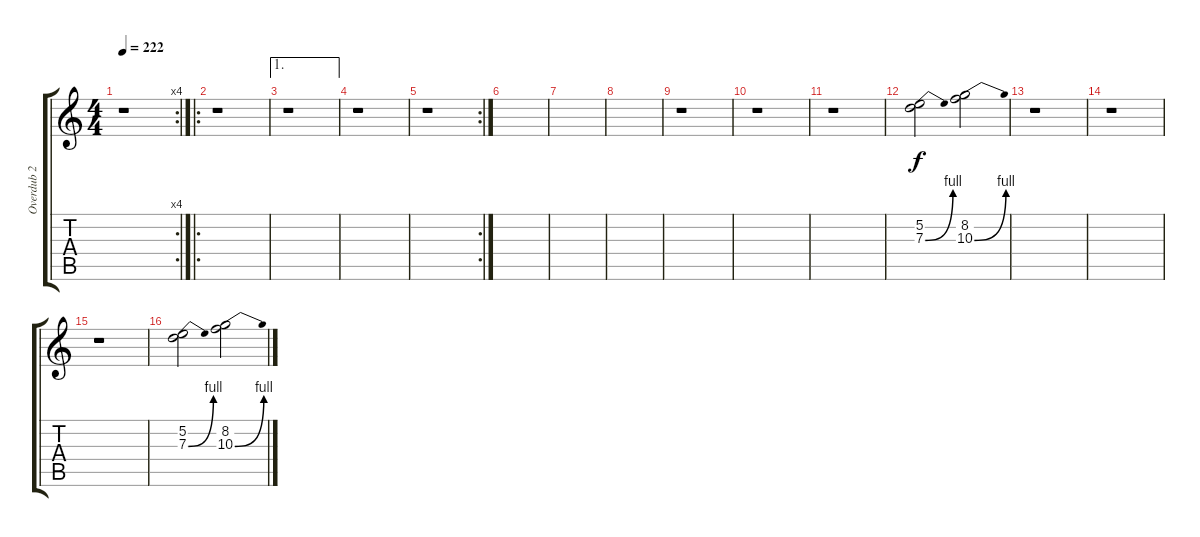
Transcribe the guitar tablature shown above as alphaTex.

\track ("Overdub 2" "Overdub 2") {instrument distortionguitar}
\staff {score tabs}
\tuning (E4 B3 G3 D3 A2 E2) {hide}
\rc 4
\ts (4 4)
\tempo 222
\clef g2
\ks c
r.1{dy f} |
\ro
r.1 |
\ae 1
r.1 |
r.1 |
\rc 2
r.1 |
|
|
|
r.1 |
r.1 |
r.1 |
(5.2 7.3{be (bend 0 0 60 4)}).2 (8.2 10.3{be (bend 0 0 60 4)}).2 |
r.1 |
r.1 |
r.1 |
(5.2 7.3{be (bend 0 0 60 4)}).2 (8.2 10.3{be (bend 0 0 60 4)}).2
